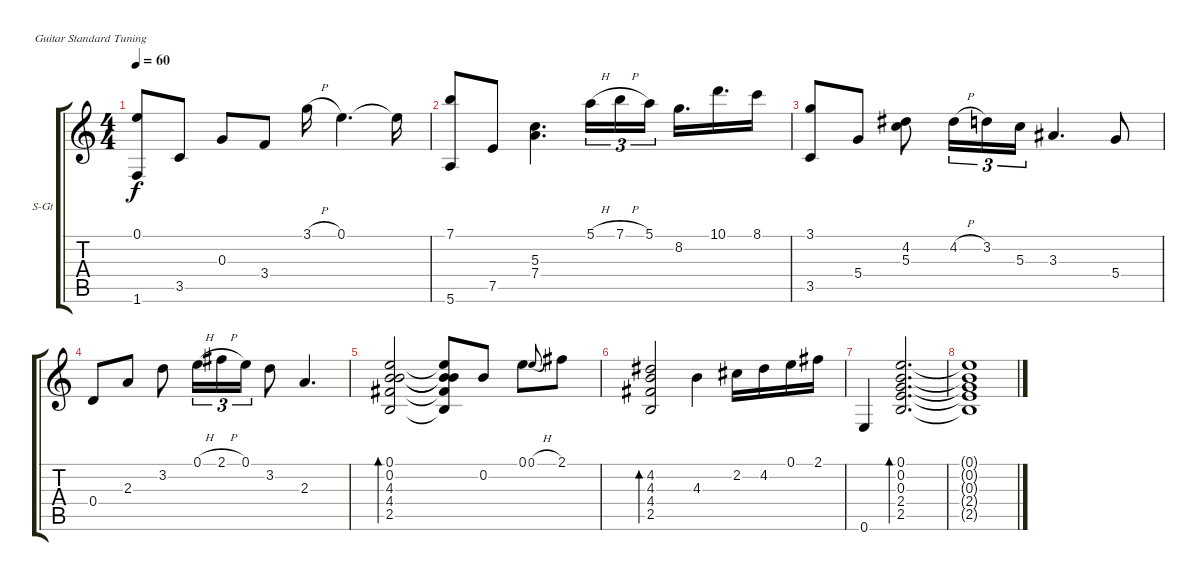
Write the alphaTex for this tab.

\defaultSystemsLayout 4
\bracketExtendMode groupsimilarinstruments
\firstSystemTrackNameOrientation horizontal
\otherSystemsTrackNameOrientation horizontal
\track ("Steel Guitar" "S-Gt") {instrument acousticguitarsteel}
\staff {score tabs}
\tuning (E4 B3 G3 D3 A2 E2)
\ts (4 4)
\tempo 60
\clef g2
\ks c
(0.1 1.6).8{dy f} 3.5.8 0.3.8 3.4.8 3.1{h}.16 0.1.4{d} 0.1{t}.16 |
(7.1 5.6).8 7.5.8 (7.4 5.3).4{d} 5.1{h}.16{tu (3 2)} 7.1{h}.16{tu (3 2)} 5.1.16{tu (3 2)} 8.2.16{d} 10.1.16{d} 8.1.16 |
(3.1 3.5).8 5.4.8 (5.3 4.2).8 4.2{h}.16{tu (3 2)} 3.2.16{tu (3 2)} 5.3.16{tu (3 2)} 3.3.4{d} 5.4.8 |
0.4.8 2.3.8 3.2.8 0.1{h}.16{tu (3 2)} 2.1{h}.16{tu (3 2)} 0.1.16{tu (3 2)} 3.2.8 2.3.4{d} |
(2.5 4.4 4.3 0.2 0.1).2{bd 116} (2.5{t} 4.4{t} 4.3{t} 0.2{t} 0.1{t}).8 0.2.8 0.1.8 0.1{h}.8{gr onbeat} 2.1.8 |
(2.5 4.4 4.3 4.2).2{bd 132} 4.3.4 2.2.16 4.2.16 0.1.16 2.1.16 |
0.6.4 (2.5 2.4 0.3 0.2 0.1).2{d bd 166} |
(2.5{t} 2.4{t} 0.3{t} 0.2{t} 0.1{t}).1
